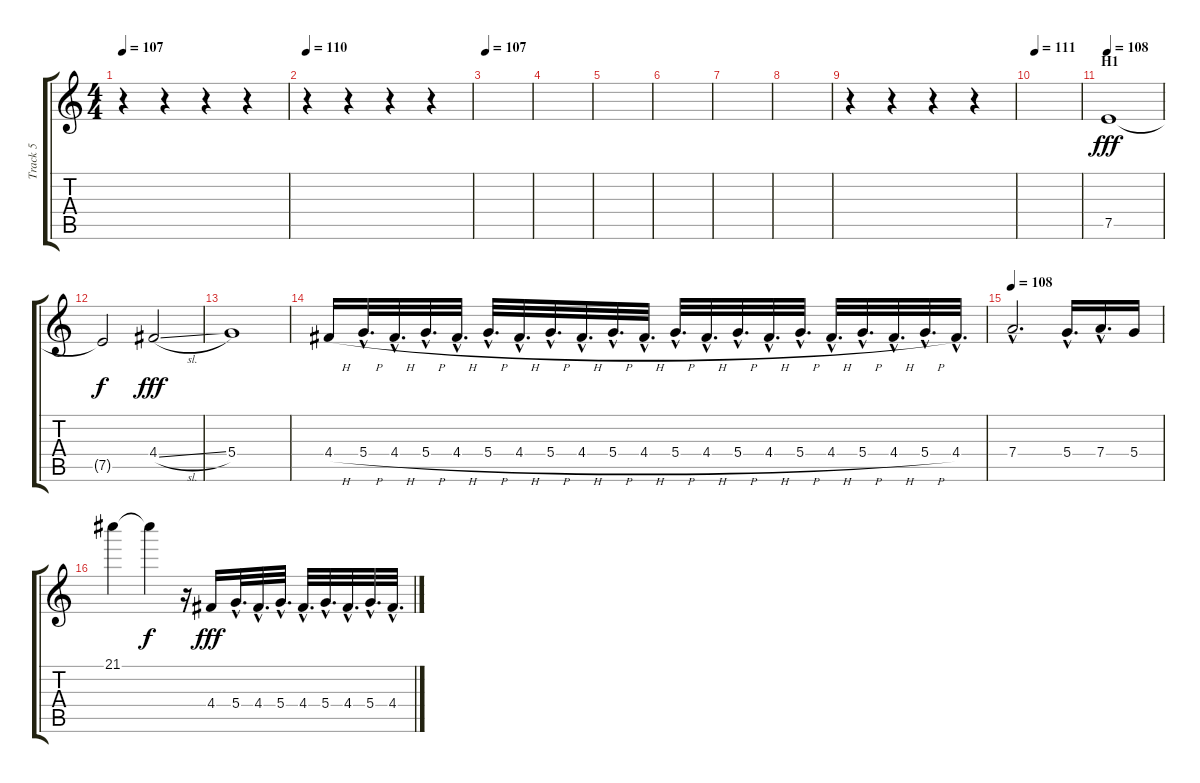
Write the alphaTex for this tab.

\track ("Track 5" "Track 5") {instrument distortionguitar}
\staff {score tabs}
\tuning (E4 B3 G3 D3 A2 E2) {hide}
\ts (4 4)
\tempo 107
\clef g2
\ks c
r.4{dy f} r.4 r.4 r.4 |
\tempo 110
r.4 r.4 r.4 r.4 |
\tempo 107
|
|
|
|
|
|
r.4 r.4 r.4 r.4 |
\tempo 111
|
\section ("" "H1")
\tempo 108
7.5.1{dy fff} |
7.5{t}.2{dy f} 4.4{sl}.2{dy fff} |
5.4.1 |
4.4{h}.16 5.4{h hac}.32{d} 4.4{h hac}.32{d} 5.4{h hac}.32{d} 4.4{h hac}.32{d} 5.4{h hac}.32{d} 4.4{h hac}.32{d} 5.4{h hac}.32{d} 4.4{h hac}.32{d} 5.4{h hac}.32{d} 4.4{h hac}.32{d} 5.4{h hac}.32{d} 4.4{h hac}.32{d} 5.4{h hac}.32{d} 4.4{h hac}.32{d} 5.4{h hac}.32{d} 4.4{h hac}.32{d} 5.4{h hac}.32{d} 4.4{h hac}.32{d} 5.4{h hac}.32{d} 4.4{hac}.32{d} |
\tempo 108
7.4{hac}.2{d} 5.4{hac}.16{d} 7.4{hac}.16{d} 5.4.16 |
21.1.4 21.1{t}.4{dy f} r.16 4.4.16{dy fff} 5.4{hac}.32{d} 4.4{hac}.32{d} 5.4{hac}.32{d} 4.4{hac}.32{d} 5.4{hac}.32{d} 4.4{hac}.32{d} 5.4{hac}.32{d} 4.4{hac}.32{d}
